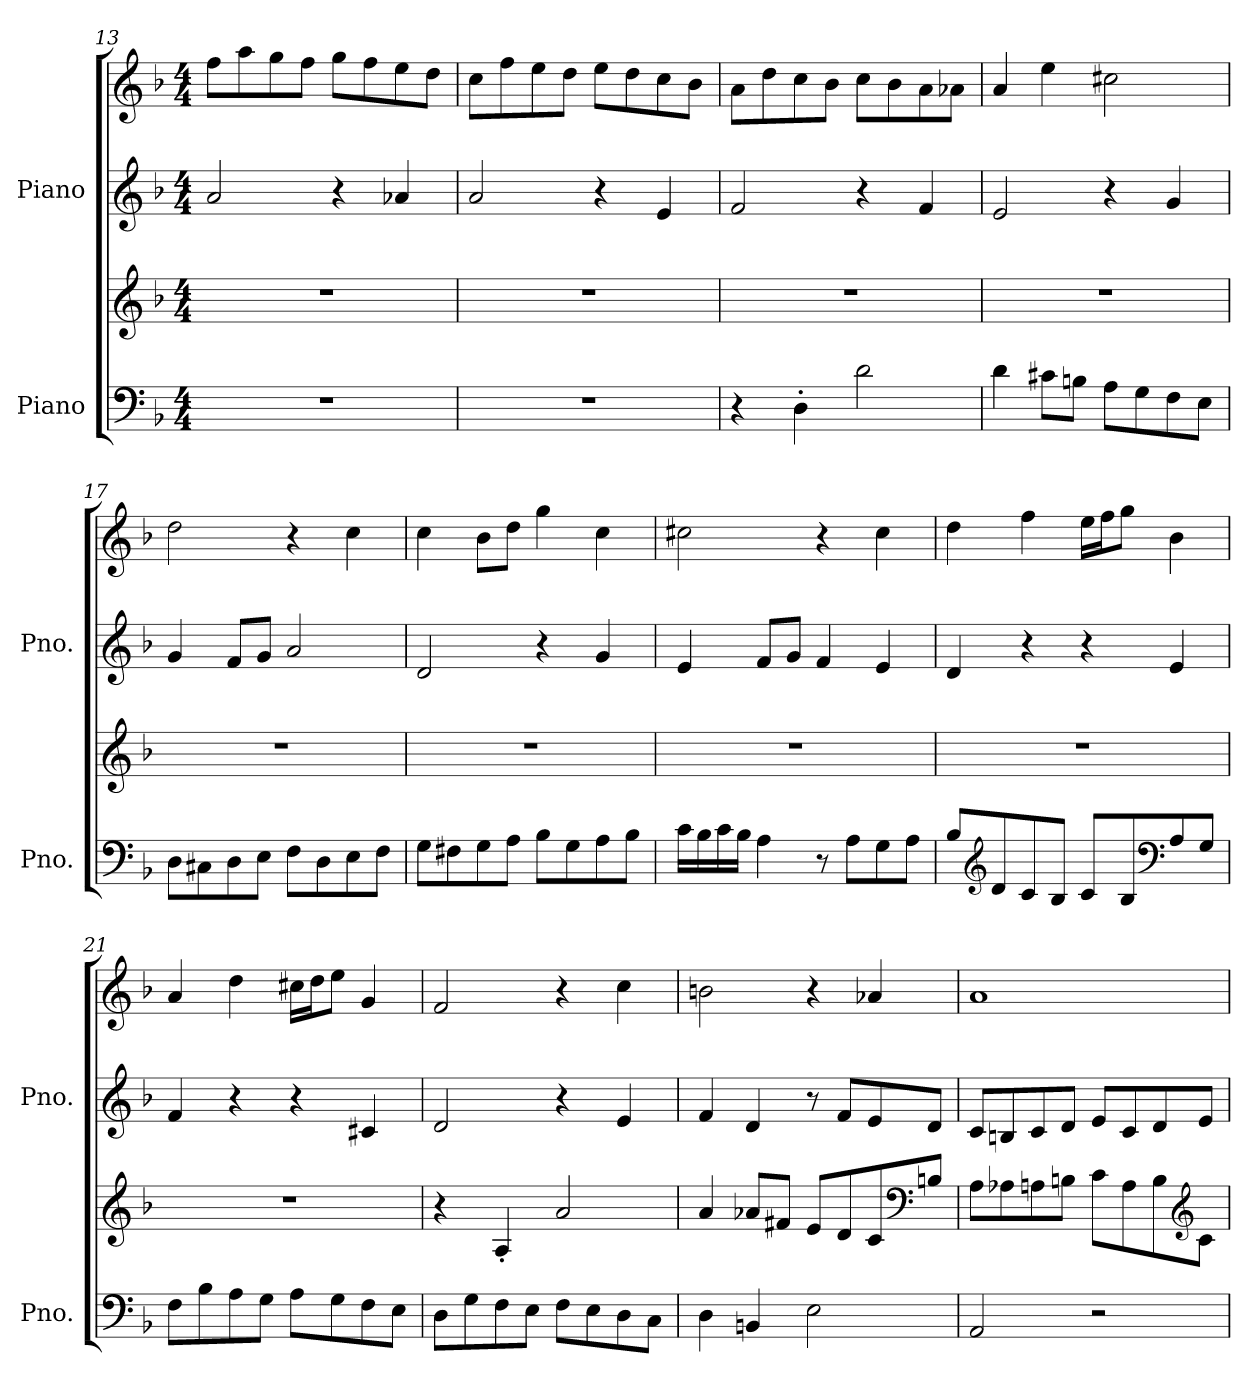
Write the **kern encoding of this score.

**kern	**kern	**kern	**kern
*part2	*part2	*part1	*part1
*staff4	*staff3	*staff2	*staff1
*I"Piano	*	*I"Piano	*
*I'Pno.	*	*I'Pno.	*
*clefF4	*clefG2	*clefG2	*clefG2
*k[b-]	*k[b-]	*k[b-]	*k[b-]
*M4/4	*M4/4	*M4/4	*M4/4
=13	=13	=13	=13
1r	1r	2a/	8ff\L
.	.	.	8aa\
.	.	.	8gg\
.	.	.	8ff\J
.	.	4r	8gg\L
.	.	.	8ff\
.	.	4a-X/	8ee\
.	.	.	8dd\J
!!LO:PB:g=z
=14	=14	=14	=14
1r	1r	2a/	8cc\L
.	.	.	8ff\
.	.	.	8ee\
.	.	.	8dd\J
.	.	4r	8ee\L
.	.	.	8dd\
.	.	4e/	8cc\
.	.	.	8b-\J
=15	=15	=15	=15
4r	1r	2f/	8a\L
.	.	.	8dd\
4D'\	.	.	8cc\
.	.	.	8b-\J
2d\	.	4r	8cc\L
.	.	.	8b-\
.	.	4f/	8a\
.	.	.	8a-X\J
=16	=16	=16	=16
4d\	1r	2e/	4a/
8c#X\L	.	.	4ee\
8Bn\J	.	.	.
8A\L	.	4r	2cc#X\
8G\	.	.	.
8F\	.	4g/	.
8E\J	.	.	.
=17	=17	=17	=17
8D\L	1r	4g/	2dd\
8C#X\	.	.	.
8D\	.	8f/L	.
8E\J	.	8g/J	.
8F\L	.	2a/	4r
8D\	.	.	.
8E\	.	.	4cc\
8F\J	.	.	.
!!LO:LB:g=z
=18	=18	=18	=18
8G\L	1r	2d/	4cc\
8F#X\	.	.	.
8G\	.	.	8b-\L
8A\J	.	.	8dd\J
8B-\L	.	4r	4gg\
8G\	.	.	.
8A\	.	4g/	4cc\
8B-\J	.	.	.
=19	=19	=19	=19
16c\LL	1r	4e/	2cc#X\
16B-\	.	.	.
16c\	.	.	.
16B-\JJ	.	.	.
4A\	.	8f/L	.
.	.	8g/J	.
8r	.	4f/	4r
8A\L	.	.	.
8G\	.	4e/	4cc#\
8A\J	.	.	.
=20	=20	=20	=20
8B-/L	1r	4d/	4dd\
*clefG2	*	*	*
8d/	.	.	.
8c/	.	4r	4ff\
8B-/J	.	.	.
8c/L	.	4r	16ee\LL
.	.	.	16ff\J
8B-/	.	.	8gg\J
*clefF4	*	*	*
8A/	.	4e/	4b-\
8G/J	.	.	.
=21	=21	=21	=21
8F\L	1r	4f/	4a/
8B-\	.	.	.
8A\	.	4r	4dd\
8G\J	.	.	.
8A\L	.	4r	16cc#X\LL
.	.	.	16dd\J
8G\	.	.	8ee\J
8F\	.	4c#X/	4g/
8E\J	.	.	.
!!LO:LB:g=z
=22	=22	=22	=22
8D\L	4r	2d/	2f/
8G\	.	.	.
8F\	4A'/	.	.
8E\J	.	.	.
8F\L	2a/	4r	4r
8E\	.	.	.
8D\	.	4e/	4cc\
8C\J	.	.	.
=23	=23	=23	=23
4D\	4a/	4f/	2bn\
4BBn/	8a-X/L	4d/	.
.	8f#X/J	.	.
2E\	8e/L	8r	4r
.	8d/	8f/L	.
.	8c/	8e/	4a-X/
*	*clefF4	*	*
.	8Bn/J	8d/J	.
=24	=24	=24	=24
2AA/	8A\L	8c/L	1a
.	8A-X\	8Bn/	.
.	8An\	8c/	.
.	8Bn\J	8d/J	.
2r	8c\L	8e/L	.
.	8A\	8c/	.
.	8B\	8d/	.
*	*clefG2	*	*
.	8c\J	8e/J	.
=	=	=	=
*-	*-	*-	*-
